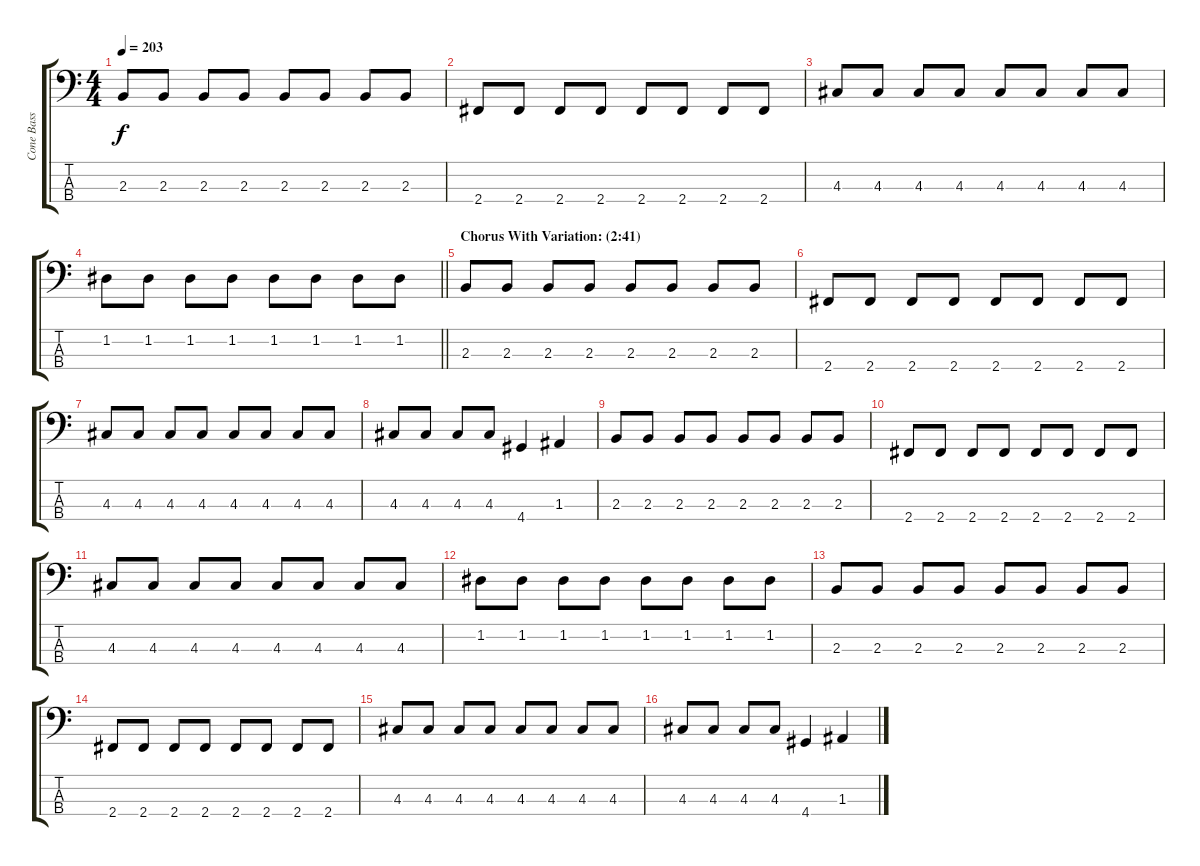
\track ("Cone Bass" "Cone Bass") {instrument electricbasspick}
\staff {score tabs}
\tuning (G2 D2 A1 E1) {hide}
\ts (4 4)
\tempo 203
\clef f4
\ks c
2.3.8{dy f} 2.3.8 2.3.8 2.3.8 2.3.8 2.3.8 2.3.8 2.3.8 |
2.4.8 2.4.8 2.4.8 2.4.8 2.4.8 2.4.8 2.4.8 2.4.8 |
4.3.8 4.3.8 4.3.8 4.3.8 4.3.8 4.3.8 4.3.8 4.3.8 |
\barLineRight lightlight
1.2.8 1.2.8 1.2.8 1.2.8 1.2.8 1.2.8 1.2.8 1.2.8 |
\section ("" "Chorus With Variation: (2:41) ")
2.3.8 2.3.8 2.3.8 2.3.8 2.3.8 2.3.8 2.3.8 2.3.8 |
2.4.8 2.4.8 2.4.8 2.4.8 2.4.8 2.4.8 2.4.8 2.4.8 |
4.3.8 4.3.8 4.3.8 4.3.8 4.3.8 4.3.8 4.3.8 4.3.8 |
4.3.8 4.3.8 4.3.8 4.3.8 4.4.4 1.3.4 |
2.3.8 2.3.8 2.3.8 2.3.8 2.3.8 2.3.8 2.3.8 2.3.8 |
2.4.8 2.4.8 2.4.8 2.4.8 2.4.8 2.4.8 2.4.8 2.4.8 |
4.3.8 4.3.8 4.3.8 4.3.8 4.3.8 4.3.8 4.3.8 4.3.8 |
1.2.8 1.2.8 1.2.8 1.2.8 1.2.8 1.2.8 1.2.8 1.2.8 |
2.3.8 2.3.8 2.3.8 2.3.8 2.3.8 2.3.8 2.3.8 2.3.8 |
2.4.8 2.4.8 2.4.8 2.4.8 2.4.8 2.4.8 2.4.8 2.4.8 |
4.3.8 4.3.8 4.3.8 4.3.8 4.3.8 4.3.8 4.3.8 4.3.8 |
4.3.8 4.3.8 4.3.8 4.3.8 4.4.4 1.3.4
